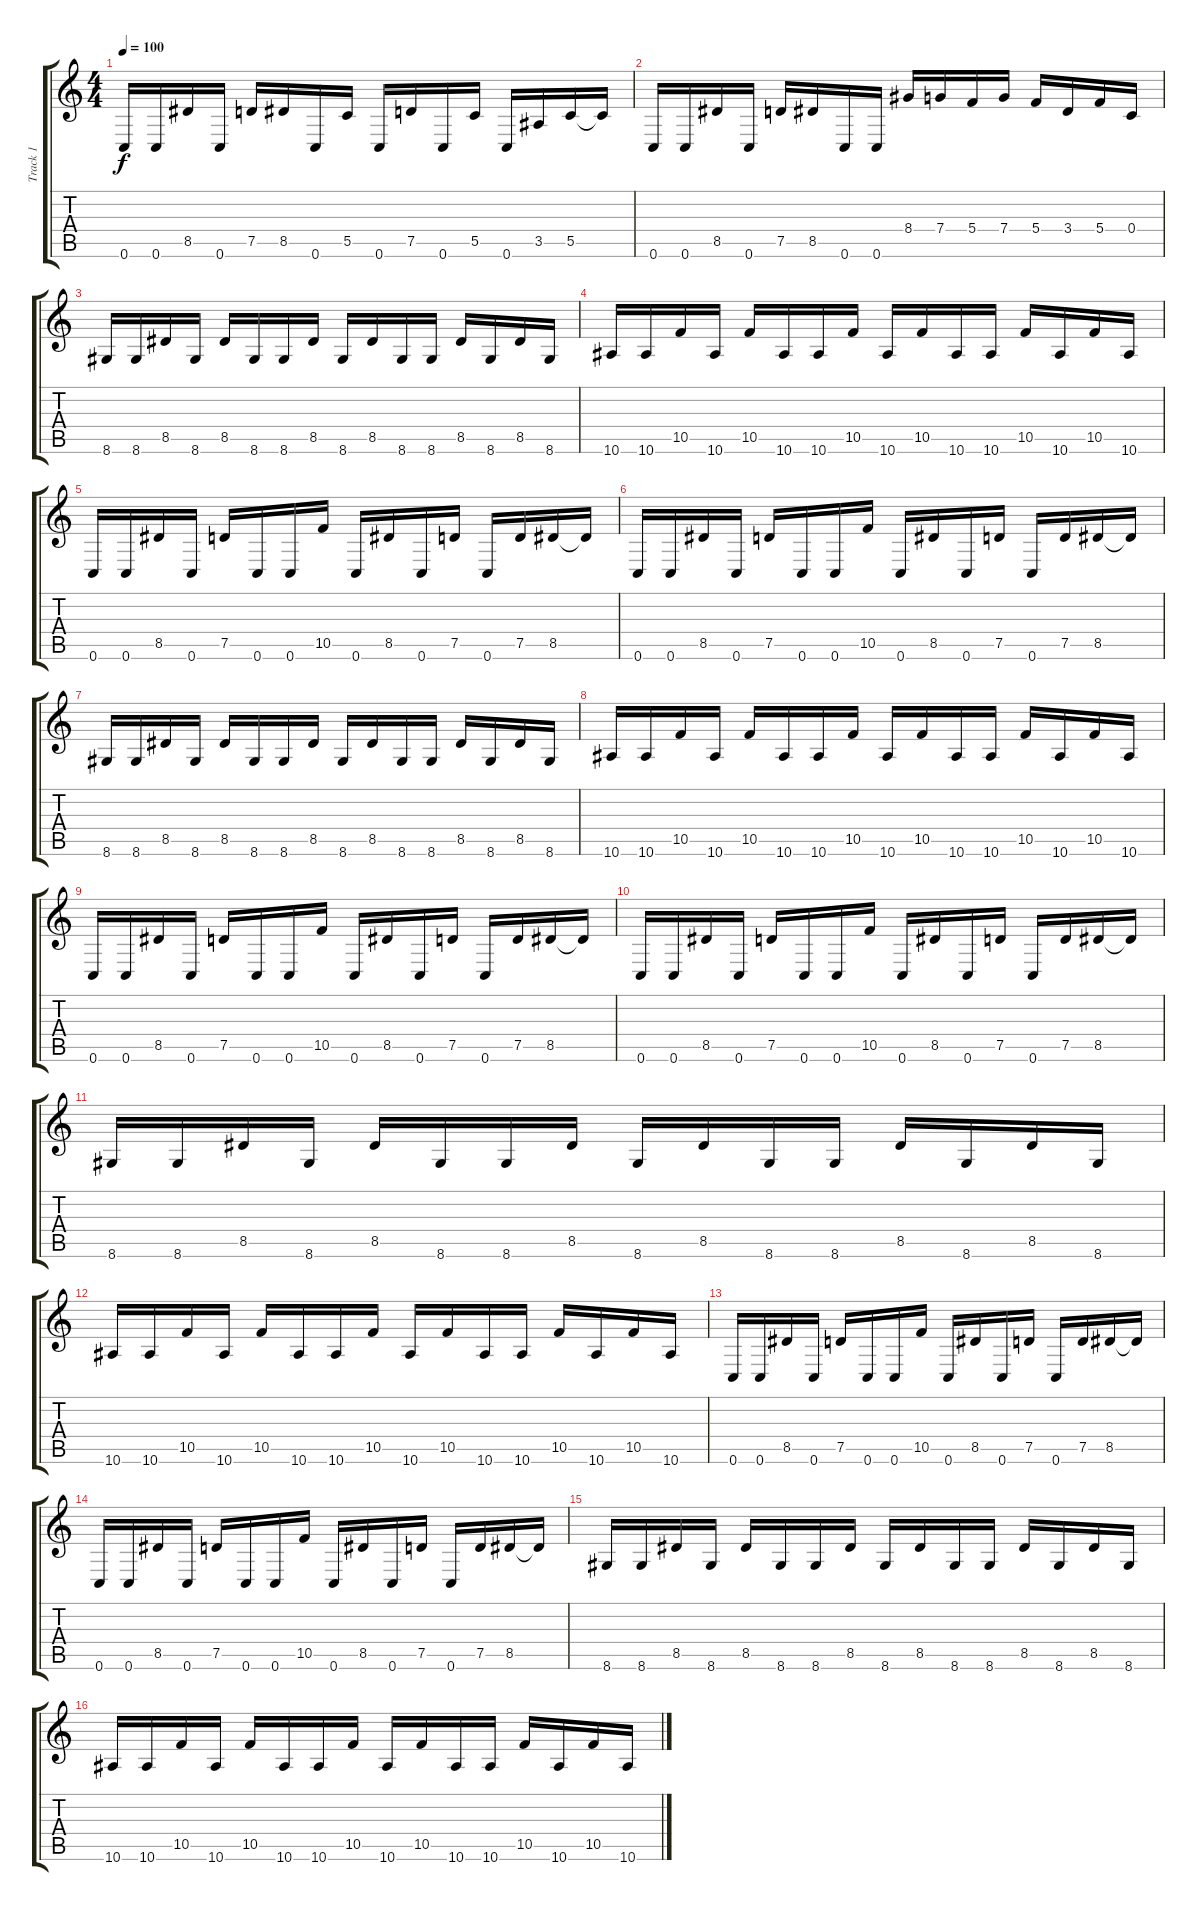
\track ("Track 1" "Track 1") {instrument distortionguitar}
\staff {score tabs}
\tuning (D4 A3 F3 C3 G2 C2) {hide}
\ts (4 4)
\tempo 100
\clef g2
\ks c
0.6.16{dy f} 0.6.16 8.5.16 0.6.16 7.5.16 8.5.16 0.6.16 5.5.16 0.6.16 7.5.16 0.6.16 5.5.16 0.6.16 3.5.16 5.5.16 5.5{t}.16 |
0.6.16 0.6.16 8.5.16 0.6.16 7.5.16 8.5.16 0.6.16 0.6.16 8.4.16 7.4.16 5.4.16 7.4.16 5.4.16 3.4.16 5.4.16 0.4.16 |
8.6.16 8.6.16 8.5.16 8.6.16 8.5.16 8.6.16 8.6.16 8.5.16 8.6.16 8.5.16 8.6.16 8.6.16 8.5.16 8.6.16 8.5.16 8.6.16 |
10.6.16 10.6.16 10.5.16 10.6.16 10.5.16 10.6.16 10.6.16 10.5.16 10.6.16 10.5.16 10.6.16 10.6.16 10.5.16 10.6.16 10.5.16 10.6.16 |
0.6.16 0.6.16 8.5.16 0.6.16 7.5.16 0.6.16 0.6.16 10.5.16 0.6.16 8.5.16 0.6.16 7.5.16 0.6.16 7.5.16 8.5.16 8.5{t}.16 |
0.6.16 0.6.16 8.5.16 0.6.16 7.5.16 0.6.16 0.6.16 10.5.16 0.6.16 8.5.16 0.6.16 7.5.16 0.6.16 7.5.16 8.5.16 8.5{t}.16 |
8.6.16 8.6.16 8.5.16 8.6.16 8.5.16 8.6.16 8.6.16 8.5.16 8.6.16 8.5.16 8.6.16 8.6.16 8.5.16 8.6.16 8.5.16 8.6.16 |
10.6.16 10.6.16 10.5.16 10.6.16 10.5.16 10.6.16 10.6.16 10.5.16 10.6.16 10.5.16 10.6.16 10.6.16 10.5.16 10.6.16 10.5.16 10.6.16 |
0.6.16 0.6.16 8.5.16 0.6.16 7.5.16 0.6.16 0.6.16 10.5.16 0.6.16 8.5.16 0.6.16 7.5.16 0.6.16 7.5.16 8.5.16 8.5{t}.16 |
0.6.16 0.6.16 8.5.16 0.6.16 7.5.16 0.6.16 0.6.16 10.5.16 0.6.16 8.5.16 0.6.16 7.5.16 0.6.16 7.5.16 8.5.16 8.5{t}.16 |
8.6.16 8.6.16 8.5.16 8.6.16 8.5.16 8.6.16 8.6.16 8.5.16 8.6.16 8.5.16 8.6.16 8.6.16 8.5.16 8.6.16 8.5.16 8.6.16 |
10.6.16 10.6.16 10.5.16 10.6.16 10.5.16 10.6.16 10.6.16 10.5.16 10.6.16 10.5.16 10.6.16 10.6.16 10.5.16 10.6.16 10.5.16 10.6.16 |
0.6.16 0.6.16 8.5.16 0.6.16 7.5.16 0.6.16 0.6.16 10.5.16 0.6.16 8.5.16 0.6.16 7.5.16 0.6.16 7.5.16 8.5.16 8.5{t}.16 |
0.6.16 0.6.16 8.5.16 0.6.16 7.5.16 0.6.16 0.6.16 10.5.16 0.6.16 8.5.16 0.6.16 7.5.16 0.6.16 7.5.16 8.5.16 8.5{t}.16 |
8.6.16 8.6.16 8.5.16 8.6.16 8.5.16 8.6.16 8.6.16 8.5.16 8.6.16 8.5.16 8.6.16 8.6.16 8.5.16 8.6.16 8.5.16 8.6.16 |
10.6.16 10.6.16 10.5.16 10.6.16 10.5.16 10.6.16 10.6.16 10.5.16 10.6.16 10.5.16 10.6.16 10.6.16 10.5.16 10.6.16 10.5.16 10.6.16
